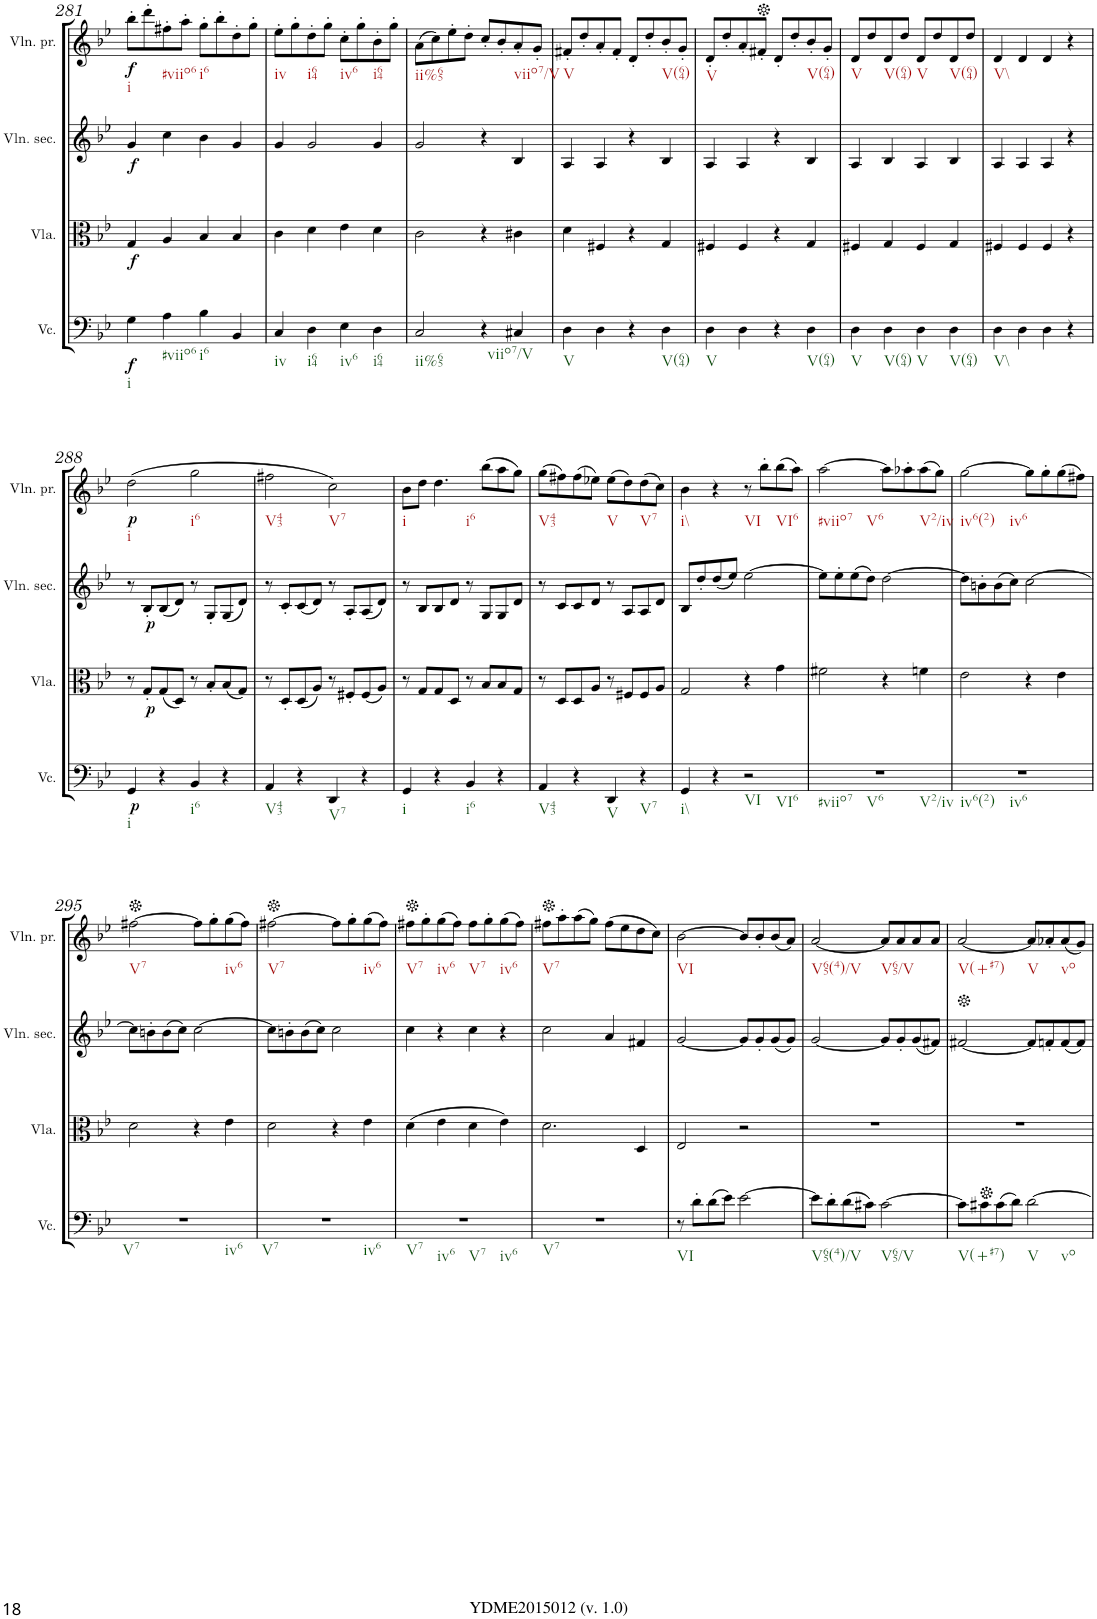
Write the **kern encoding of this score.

**kern	**dynam	**kern	**dynam	**kern	**dynam	**kern	**dynam
*part4	*part4	*part3	*part3	*part2	*part2	*part1	*part1
*staff4	*staff4	*staff3	*staff3	*staff2	*staff2	*staff1	*staff1
*I"Violoncelle	*	*I"Viola	*	*I"Violino secondo	*	*I"Violino primo	*
*I'Vc.	*	*I'Vla.	*	*I'Vln. sec.	*	*I'Vln. pr.	*
!!LO:PB:g=z
*clefF4	*	*clefC3	*	*clefG2	*	*clefG2	*
*k[b-e-]	*	*k[b-e-]	*	*k[b-e-]	*	*k[b-e-]	*
*B-:	*	*B-:	*	*B-:	*	*B-:	*
*M2/2	*	*M2/2	*	*M2/2	*	*M2/2	*
*met(c|)	*	*met(c|)	*	*met(c|)	*	*met(c|)	*
=281	=281	=281	=281	=281	=281	=281	=281
!	!	!	!	!	!	!LO:TX:b:t=i	!
!LO:TX:b:t=i	!	!	!	!	!	!	!
!	!LO:DY:b	!	!LO:DY:b	!	!LO:DY:b	!	!LO:DY:b
4G\	f	4G/	f	4g/	f	8bb-'\L	f
.	.	.	.	.	.	8ddd'\	.
!	!	!	!	!	!	!LO:TX:b:t=#viio6	!
!LO:TX:b:t=#viio6	!	!	!	!	!	!	!
4A\	.	4A/	.	4cc\	.	8ff#X'\	.
.	.	.	.	.	.	8aa'\J	.
!	!	!	!	!	!	!LO:TX:b:t=i6	!
!LO:TX:b:t=i6	!	!	!	!	!	!	!
4B-\	.	4B-/	.	4b-\	.	8gg'\L	.
.	.	.	.	.	.	8bb-'\	.
4BB-/	.	4B-/	.	4g/	.	8dd'\	.
.	.	.	.	.	.	8gg'\J	.
=282	=282	=282	=282	=282	=282	=282	=282
!	!	!	!	!	!	!LO:TX:b:t=iv	!
!LO:TX:b:t=iv	!	!	!	!	!	!	!
4C/	.	4c\	.	4g/	.	8ee-'\L	.
.	.	.	.	.	.	8gg'\	.
!	!	!	!	!	!	!LO:TX:b:t=i64	!
!LO:TX:b:t=i64	!	!	!	!	!	!	!
4D\	.	4d\	.	2g/	.	8dd'\	.
.	.	.	.	.	.	8gg'\J	.
!	!	!	!	!	!	!LO:TX:b:t=iv6	!
!LO:TX:b:t=iv6	!	!	!	!	!	!	!
4E-\	.	4e-\	.	.	.	8cc'\L	.
.	.	.	.	.	.	8gg'\	.
!	!	!	!	!	!	!LO:TX:b:t=i64	!
!LO:TX:b:t=i64	!	!	!	!	!	!	!
4D\	.	4d\	.	4g/	.	8b-'\	.
.	.	.	.	.	.	8gg'\J	.
=283	=283	=283	=283	=283	=283	=283	=283
!	!	!	!	!	!	!LO:TX:b:t=ii%65	!
!LO:TX:b:t=ii%65	!	!	!	!	!	!	!
2C/	.	2c\	.	2g/	.	(>8a\L	.
.	.	.	.	.	.	8cc\)	.
.	.	.	.	.	.	8ee-'\	.
.	.	.	.	.	.	8dd'\J	.
4r	.	4r	.	4r	.	8cc'/L	.
.	.	.	.	.	.	8b-'/	.
!	!	!	!	!	!	!LO:TX:b:t=viio7/V	!
!LO:TX:b:t=viio7/V	!	!	!	!	!	!	!
4C#X/	.	4c#X\	.	4B-/	.	8a'/	.
.	.	.	.	.	.	8g'/J	.
=284	=284	=284	=284	=284	=284	=284	=284
!	!	!	!	!	!	!LO:TX:b:t=V	!
!LO:TX:b:t=V	!	!	!	!	!	!	!
4D\	.	4d\	.	4A/	.	8f#X'/L	.
.	.	.	.	.	.	8dd'/	.
4D\	.	4F#X/	.	4A/	.	8a'/	.
.	.	.	.	.	.	8f#'/J	.
4r	.	4r	.	4r	.	8d'/L	.
.	.	.	.	.	.	8dd'/	.
!	!	!	!	!	!	!LO:TX:b:t=V(64)	!
!LO:TX:b:t=V(64)	!	!	!	!	!	!	!
4D\	.	4G/	.	4B-/	.	8b-'/	.
.	.	.	.	.	.	8g'/J	.
=285	=285	=285	=285	=285	=285	=285	=285
!	!	!	!	!	!	!LO:TX:b:t=V	!
!LO:TX:b:t=V	!	!	!	!	!	!	!
4D\	.	4F#X/	.	4A/	.	8d'/L	.
.	.	.	.	.	.	8dd'/	.
4D\	.	4F#/	.	4A/	.	8a'/	.
.	.	.	.	.	.	8f#X'/J	.
4r	.	4r	.	4r	.	8d'/L	.
.	.	.	.	.	.	8dd'/	.
!	!	!	!	!	!	!LO:TX:b:t=V(64)	!
!LO:TX:b:t=V(64)	!	!	!	!	!	!	!
4D\	.	4G/	.	4B-/	.	8b-'/	.
.	.	.	.	.	.	8g'/J	.
=286	=286	=286	=286	=286	=286	=286	=286
!	!	!	!	!	!	!LO:TX:b:t=V	!
!LO:TX:b:t=V	!	!	!	!	!	!	!
4D\	.	4F#X/	.	4A/	.	8d/L	.
.	.	.	.	.	.	8dd/	.
!	!	!	!	!	!	!LO:TX:b:t=V(64)	!
!LO:TX:b:t=V(64)	!	!	!	!	!	!	!
4D\	.	4G/	.	4B-/	.	8d/	.
.	.	.	.	.	.	8dd/J	.
!	!	!	!	!	!	!LO:TX:b:t=V	!
!LO:TX:b:t=V	!	!	!	!	!	!	!
4D\	.	4F#/	.	4A/	.	8d/L	.
.	.	.	.	.	.	8dd/	.
!	!	!	!	!	!	!LO:TX:b:t=V(64)	!
!LO:TX:b:t=V(64)	!	!	!	!	!	!	!
4D\	.	4G/	.	4B-/	.	8d/	.
.	.	.	.	.	.	8dd/J	.
=287	=287	=287	=287	=287	=287	=287	=287
!	!	!	!	!	!	!LO:TX:b:t=V\\	!
!LO:TX:b:t=V\\	!	!	!	!	!	!	!
4D\	.	4F#X/	.	4A/	.	4d/	.
4D\	.	4F#/	.	4A/	.	4d/	.
4D\	.	4F#/	.	4A/	.	4d/	.
4r	.	4r	.	4r	.	4r	.
!!LO:LB:g=z
=288	=288	=288	=288	=288	=288	=288	=288
!	!	!	!	!	!	!LO:TX:b:t=i	!
!LO:TX:b:t=i	!	!	!	!	!	!	!
!	!LO:DY:b	!	!	!	!	!	!LO:DY:b
4GG/	p	8r	.	8r	.	(>2dd\	p
!	!	!	!LO:DY:b	!	!LO:DY:b	!	!
.	.	8G'/L	p	8B-'/L	p	.	.
4r	.	(<8G/	.	(<8B-/	.	.	.
.	.	8D/J)	.	8d/J)	.	.	.
!	!	!	!	!	!	!LO:TX:b:t=i6	!
!LO:TX:b:t=i6	!	!	!	!	!	!	!
4BB-/	.	8r	.	8r	.	2gg\	.
.	.	8B-'/L	.	8G'/L	.	.	.
4r	.	(<8B-/	.	(<8G/	.	.	.
.	.	8G/J)	.	8d/J)	.	.	.
=289	=289	=289	=289	=289	=289	=289	=289
!	!	!	!	!	!	!LO:TX:b:t=V43	!
!LO:TX:b:t=V43	!	!	!	!	!	!	!
4AA/	.	8r	.	8r	.	2ff#X\	.
.	.	8D'/L	.	8c'/L	.	.	.
4r	.	(<8D/	.	(<8c/	.	.	.
.	.	8A/J)	.	8d/J)	.	.	.
!	!	!	!	!	!	!LO:TX:b:t=V7	!
!LO:TX:b:t=V7	!	!	!	!	!	!	!
4DD/	.	8r	.	8r	.	2cc\)	.
.	.	8F#X'/L	.	8A'/L	.	.	.
4r	.	(<8F#/	.	(<8A/	.	.	.
.	.	8A/J)	.	8d/J)	.	.	.
=290	=290	=290	=290	=290	=290	=290	=290
!	!	!	!	!	!	!LO:TX:b:t=i	!
!LO:TX:b:t=i	!	!	!	!	!	!	!
4GG/	.	8r	.	8r	.	8b-\L	.
.	.	8G/L	.	8B-/L	.	8dd\J	.
!	!	!	!	!	!	!LO:TX:b:t=i6	!
4r	.	8G/	.	8B-/	.	4.dd\	.
.	.	8D/J	.	8d/J	.	.	.
!LO:TX:b:t=i6	!	!	!	!	!	!	!
4BB-/	.	8r	.	8r	.	.	.
.	.	8B-/L	.	8G/L	.	(>8bb-\L	.
4r	.	8B-/	.	8G/	.	8aa\	.
.	.	8G/J	.	8d/J	.	8gg\J)	.
=291	=291	=291	=291	=291	=291	=291	=291
!	!	!	!	!	!	!LO:TX:b:t=V43	!
!LO:TX:b:t=V43	!	!	!	!	!	!	!
4AA/	.	8r	.	8r	.	(>8gg\L	.
.	.	8D/L	.	8c/L	.	8ff#X\)	.
4r	.	8D/	.	8c/	.	(>8ff#\	.
.	.	8A/J	.	8d/J	.	8ee-X\J)	.
!	!	!	!	!	!	!LO:TX:b:t=V	!
!LO:TX:b:t=V	!	!	!	!	!	!	!
4DD/	.	8r	.	8r	.	(>8ee-\L	.
.	.	8F#X/L	.	8A/L	.	8dd\)	.
!	!	!	!	!	!	!LO:TX:b:t=V7	!
!LO:TX:b:t=V7	!	!	!	!	!	!	!
4r	.	8F#/	.	8A/	.	(>8dd\	.
.	.	8A/J	.	8d/J	.	8cc\J)	.
=292	=292	=292	=292	=292	=292	=292	=292
!	!	!	!	!	!	!LO:TX:b:t=i\\	!
!LO:TX:b:t=i\\	!	!	!	!	!	!	!
4GG/	.	2G/	.	8B-/L	.	4b-\	.
.	.	.	.	8dd'/	.	.	.
4r	.	.	.	(<8dd/	.	4r	.
.	.	.	.	8ee-/J)	.	.	.
!	!	!	!	!	!	!LO:TX:b:t=VI	!
!LO:TX:b:t=VI	!	!	!	!	!	!	!
!LO:TX:b:t=VI6	!	!	!	!	!	!	!
2r	.	4r	.	[2ee-\	.	8r	.
.	.	.	.	.	.	8bb-'\L	.
!	!	!	!	!	!	!LO:TX:b:t=VI6	!
.	.	4g\	.	.	.	(>8bb-\	.
.	.	.	.	.	.	8aa\J)	.
=293	=293	=293	=293	=293	=293	=293	=293
!	!	!	!	!	!	!LO:TX:b:t=#viio7	!
!	!	!	!	!	!	!LO:TX:b:t=V6	!
!LO:TX:b:t=#viio7	!	!	!	!	!	!	!
!LO:TX:b:t=V6	!	!	!	!	!	!	!
!LO:TX:b:t=V2/iv	!	!	!	!	!	!	!
1r	.	2f#X\	.	8ee-\L]	.	[2aa\	.
.	.	.	.	8ee-'\	.	.	.
.	.	.	.	(>8ee-\	.	.	.
.	.	.	.	8dd\J)	.	.	.
.	.	4r	.	[2dd\	.	8aa\L]	.
.	.	.	.	.	.	8aa-X'\	.
!	!	!	!	!	!	!LO:TX:b:t=V2/iv	!
.	.	4fn\	.	.	.	(>8aa-\	.
.	.	.	.	.	.	8gg\J)	.
=294	=294	=294	=294	=294	=294	=294	=294
!	!	!	!	!	!	!LO:TX:b:t=iv6(2)	!
!	!	!	!	!	!	!LO:TX:b:t=iv6	!
!LO:TX:b:t=iv6(2)	!	!	!	!	!	!	!
!LO:TX:b:t=iv6	!	!	!	!	!	!	!
1r	.	2e-\	.	8dd\L]	.	[2gg\	.
.	.	.	.	8bn'\	.	.	.
.	.	.	.	(>8b\	.	.	.
.	.	.	.	8cc\J)	.	.	.
.	.	4r	.	[2cc\	.	8gg\L]	.
.	.	.	.	.	.	8gg'\	.
.	.	4e-\	.	.	.	(>8gg\	.
.	.	.	.	.	.	8ff#X\J)	.
!!LO:LB:g=z
=295	=295	=295	=295	=295	=295	=295	=295
!	!	!	!	!	!	!LO:TX:b:t=V7	!
!LO:TX:b:t=V7	!	!	!	!	!	!	!
!LO:TX:b:t=iv6	!	!	!	!	!	!	!
1r	.	2d\	.	8cc\L]	.	[2ff#X\	.
.	.	.	.	8bn'\	.	.	.
.	.	.	.	(>8b\	.	.	.
.	.	.	.	8cc\J)	.	.	.
.	.	4r	.	[2cc\	.	8ff#\L]	.
.	.	.	.	.	.	8gg'\	.
!	!	!	!	!	!	!LO:TX:b:t=iv6	!
.	.	4e-\	.	.	.	(>8gg\	.
.	.	.	.	.	.	8ff#\J)	.
=296	=296	=296	=296	=296	=296	=296	=296
!	!	!	!	!	!	!LO:TX:b:t=V7	!
!LO:TX:b:t=V7	!	!	!	!	!	!	!
!LO:TX:b:t=iv6	!	!	!	!	!	!	!
1r	.	2d\	.	8cc\L]	.	[2ff#X\	.
.	.	.	.	8bn'\	.	.	.
.	.	.	.	(>8b\	.	.	.
.	.	.	.	8cc\J)	.	.	.
.	.	4r	.	2cc\	.	8ff#\L]	.
.	.	.	.	.	.	8gg'\	.
!	!	!	!	!	!	!LO:TX:b:t=iv6	!
.	.	4e-\	.	.	.	(>8gg\	.
.	.	.	.	.	.	8ff#\J)	.
=297	=297	=297	=297	=297	=297	=297	=297
!	!	!	!	!	!	!LO:TX:b:t=V7	!
!LO:TX:b:t=V7	!	!	!	!	!	!	!
!LO:TX:b:t=iv6	!	!	!	!	!	!	!
!LO:TX:b:t=V7	!	!	!	!	!	!	!
!LO:TX:b:t=iv6	!	!	!	!	!	!	!
1r	.	(>4d\	.	4cc\	.	8ff#X\L	.
.	.	.	.	.	.	8gg'\	.
!	!	!	!	!	!	!LO:TX:b:t=iv6	!
.	.	4e-\	.	4r	.	(>8gg\	.
.	.	.	.	.	.	8ff#\J)	.
!	!	!	!	!	!	!LO:TX:b:t=V7	!
.	.	4d\	.	4cc\	.	8ff#\L	.
.	.	.	.	.	.	8gg'\	.
!	!	!	!	!	!	!LO:TX:b:t=iv6	!
.	.	4e-\)	.	4r	.	(>8gg\	.
.	.	.	.	.	.	8ff#\J)	.
=298	=298	=298	=298	=298	=298	=298	=298
!	!	!	!	!	!	!LO:TX:b:t=V7	!
!LO:TX:b:t=V7	!	!	!	!	!	!	!
1r	.	2.d\	.	2cc\	.	8ff#X\L	.
.	.	.	.	.	.	8aa'\	.
.	.	.	.	.	.	(>8aa\	.
.	.	.	.	.	.	8gg\J)	.
.	.	.	.	4a/	.	(>8ff#\L	.
.	.	.	.	.	.	8ee-\	.
.	.	4D/	.	4f#X/	.	8dd\	.
.	.	.	.	.	.	8cc\J)	.
=299	=299	=299	=299	=299	=299	=299	=299
!	!	!	!	!	!	!LO:TX:b:t=VI	!
!LO:TX:b:t=VI	!	!	!	!	!	!	!
8r	.	2E-/	.	[2g/	.	[2b-\	.
8d'\L	.	.	.	.	.	.	.
(>8d\	.	.	.	.	.	.	.
8e-\J)	.	.	.	.	.	.	.
[2e-\	.	2r	.	8g/L]	.	8b-/L]	.
.	.	.	.	8g'/	.	8b-'/	.
.	.	.	.	(<8g/	.	(<8b-/	.
.	.	.	.	8g/J)	.	8a/J)	.
=300	=300	=300	=300	=300	=300	=300	=300
!	!	!	!	!	!	!LO:TX:b:t=V65(4)/V	!
!LO:TX:b:t=V65(4)/V	!	!	!	!	!	!	!
8e-\L]	.	1r	.	[2g/	.	[2a/	.
8d'\	.	.	.	.	.	.	.
(>8d\	.	.	.	.	.	.	.
8c#X\J)	.	.	.	.	.	.	.
!	!	!	!	!	!	!LO:TX:b:t=V65/V	!
!LO:TX:b:t=V65/V	!	!	!	!	!	!	!
[2c#\	.	.	.	8g/L]	.	8a/L]	.
.	.	.	.	8g'/	.	8a/	.
.	.	.	.	(<8g/	.	8a/	.
.	.	.	.	8f#X/J)	.	8a/J	.
=301	=301	=301	=301	=301	=301	=301	=301
!	!	!	!	!	!	!LO:TX:b:t=V(+#7)	!
!LO:TX:b:t=V(+#7)	!	!	!	!	!	!	!
8c#\L]	.	1r	.	[2f#X/	.	[2a/	.
8c#X'\	.	.	.	.	.	.	.
(>8c#\	.	.	.	.	.	.	.
8d\J)	.	.	.	.	.	.	.
!	!	!	!	!	!	!LO:TX:b:t=V	!
!LO:TX:b:t=V	!	!	!	!	!	!	!
!LO:TX:b:t=vo	!	!	!	!	!	!	!
[2d\	.	.	.	8f#/L]	.	8a/L]	.
.	.	.	.	8fn'/	.	8a-X'/	.
!	!	!	!	!	!	!LO:TX:b:t=vo	!
.	.	.	.	(<8f/	.	(<8a-/	.
.	.	.	.	8f/J)	.	8g/J)	.
=	=	=	=	=	=	=	=
*-	*-	*-	*-	*-	*-	*-	*-
